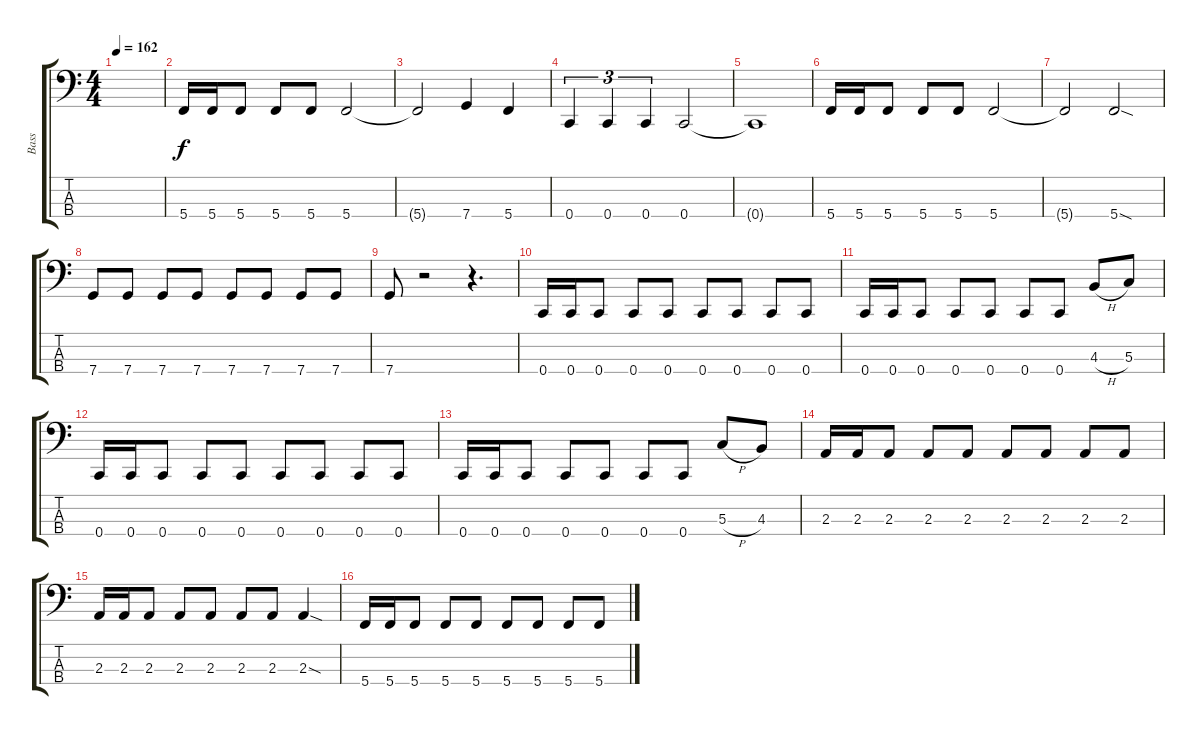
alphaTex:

\track ("Bass" "Bass") {instrument electricbasspick}
\staff {score tabs}
\tuning (F2 C2 G1 C1) {hide}
\ts (4 4)
\tempo 162
\clef f4
\ks c
|
5.4.16 5.4.16 5.4.8 5.4.8 5.4.8 5.4.2 |
5.4{t}.2 7.4.4 5.4.4 |
0.4.4{tu (3 2)} 0.4.4{tu (3 2)} 0.4.4{tu (3 2)} 0.4.2 |
0.4{t}.1 |
5.4.16 5.4.16 5.4.8 5.4.8 5.4.8 5.4.2 |
5.4{t}.2 5.4{sod}.2 |
7.4.8 7.4.8 7.4.8 7.4.8 7.4.8 7.4.8 7.4.8 7.4.8 |
7.4.8 r.2 r.4{d} |
0.4.16 0.4.16 0.4.8 0.4.8 0.4.8 0.4.8 0.4.8 0.4.8 0.4.8 |
0.4.16 0.4.16 0.4.8 0.4.8 0.4.8 0.4.8 0.4.8 4.3{h}.8 5.3.8 |
0.4.16 0.4.16 0.4.8 0.4.8 0.4.8 0.4.8 0.4.8 0.4.8 0.4.8 |
0.4.16 0.4.16 0.4.8 0.4.8 0.4.8 0.4.8 0.4.8 5.3{h}.8 4.3.8 |
2.3.16 2.3.16 2.3.8 2.3.8 2.3.8 2.3.8 2.3.8 2.3.8 2.3.8 |
2.3.16 2.3.16 2.3.8 2.3.8 2.3.8 2.3.8 2.3.8 2.3{sod}.4 |
5.4.16 5.4.16 5.4.8 5.4.8 5.4.8 5.4.8 5.4.8 5.4.8 5.4.8
